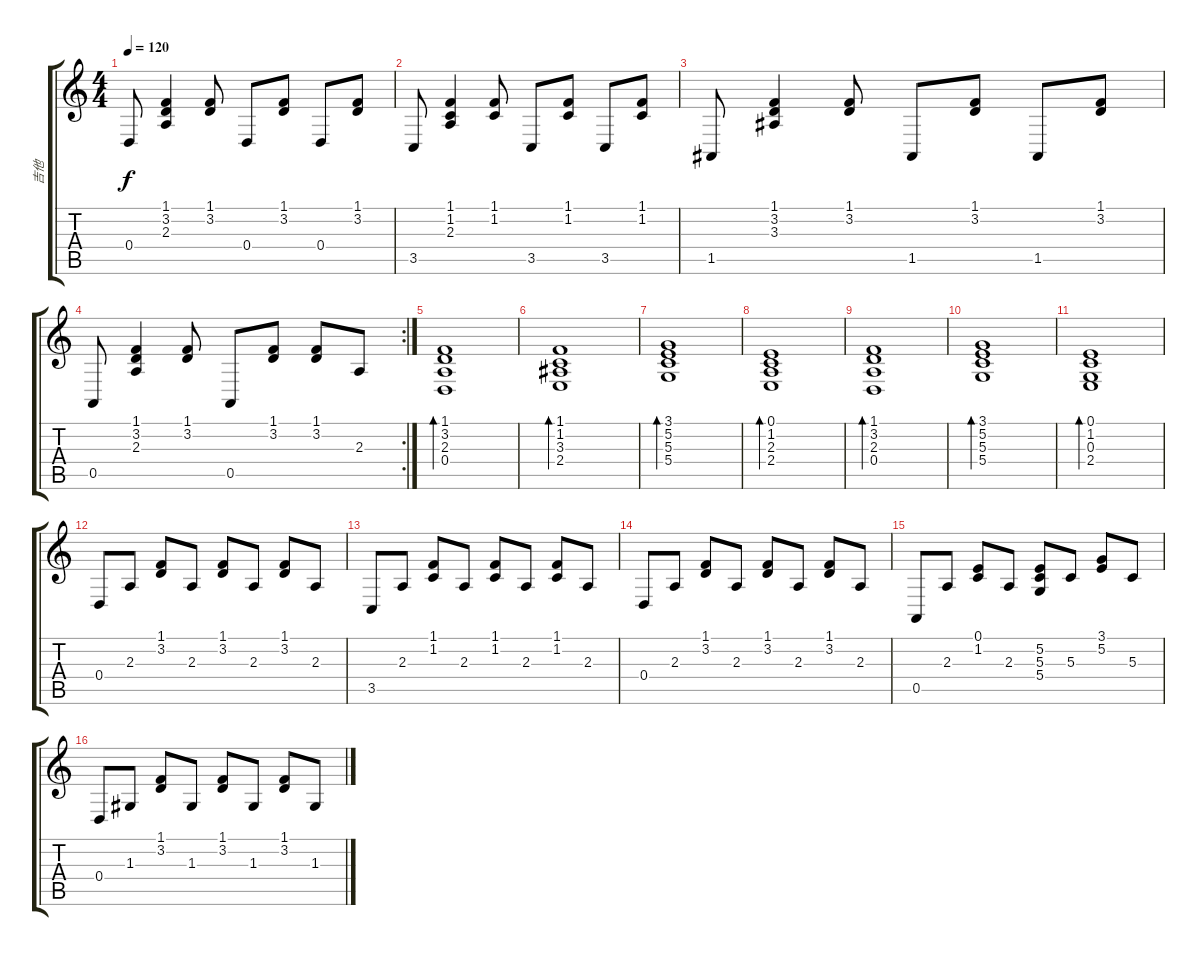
\track ("吉他" "吉他") {instrument acousticgrandpiano}
\staff {score tabs}
\tuning (E4 B3 G3 D3 A2 E2) {hide}
\ts (4 4)
\tempo 120
\clef g2
\ks c
0.4.8{dy f} (1.1 3.2 2.3).4 (1.1 3.2).8 0.4.8 (1.1 3.2).8 0.4.8 (1.1 3.2).8 |
3.5.8 (1.1 1.2 2.3).4 (1.1 1.2).8 3.5.8 (1.1 1.2).8 3.5.8 (1.1 1.2).8 |
1.5.8 (1.1 3.2 3.3).4 (1.1 3.2).8 1.5.8 (1.1 3.2).8 1.5.8 (1.1 3.2).8 |
\rc 2
0.5.8 (1.1 3.2 2.3).4 (1.1 3.2).8 0.5.8 (1.1 3.2).8 (1.1 3.2).8 2.3.8 |
(1.1 3.2 2.3 0.4).1{bd 480} |
(1.1 1.2 3.3 2.4).1{bd 480} |
(3.1 5.2 5.3 5.4).1{bd 480} |
(0.1 1.2 2.3 2.4).1{bd 480} |
(1.1 3.2 2.3 0.4).1{bd 480} |
(3.1 5.2 5.3 5.4).1{bd 480} |
(0.1 1.2 0.3 2.4).1{bd 480} |
0.4.8 2.3.8 (1.1 3.2).8 2.3.8 (1.1 3.2).8 2.3.8 (1.1 3.2).8 2.3.8 |
3.5.8 2.3.8 (1.1 1.2).8 2.3.8 (1.1 1.2).8 2.3.8 (1.1 1.2).8 2.3.8 |
0.4.8 2.3.8 (1.1 3.2).8 2.3.8 (1.1 3.2).8 2.3.8 (1.1 3.2).8 2.3.8 |
0.5.8 2.3.8 (0.1 1.2).8 2.3.8 (5.2 5.3 5.4).8 5.3.8 (3.1 5.2).8 5.3.8 |
0.4.8 1.3.8 (1.1 3.2).8 1.3.8 (1.1 3.2).8 1.3.8 (1.1 3.2).8 1.3.8
